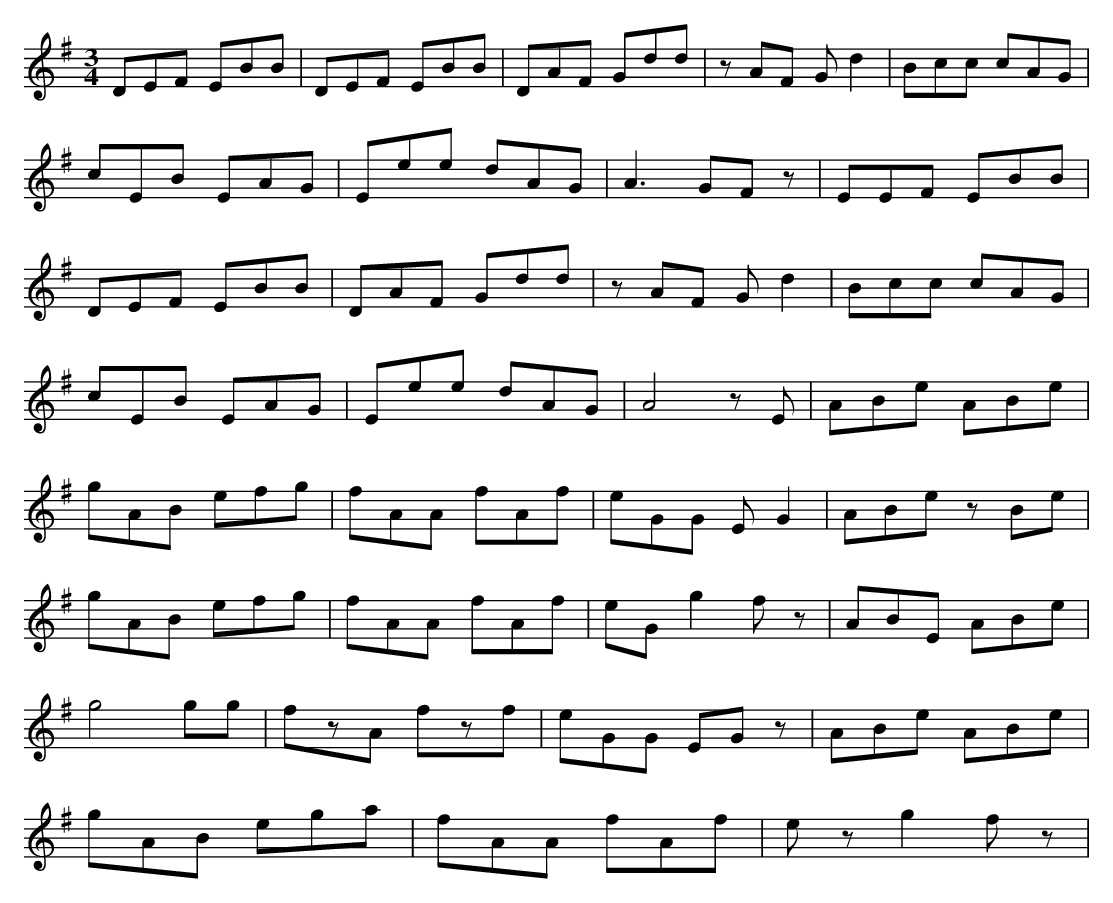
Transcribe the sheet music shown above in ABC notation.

X:1
M:3/4
K:Emin
DEF EBB|DEF EBB|DAF Gdd|z AF Gd2|Bcc cAG|
cEB EAG|Eee dAG|A2> G2Fz|EEF EBB|
DEF EBB|DAF Gdd|zAF Gd2|Bcc cAG|
cEB EAG|Eee dAG|A4zE|ABe ABe|
gAB efg|fAA fAf|eGG E G2|ABe zBe|
gAB efg|fAA fAf|eG g2 fz|ABE ABe|
g4 gg|fzA fzf|eGG EGz|ABe ABe|
gAB ega|fAA fAf|ez g2 fz|
